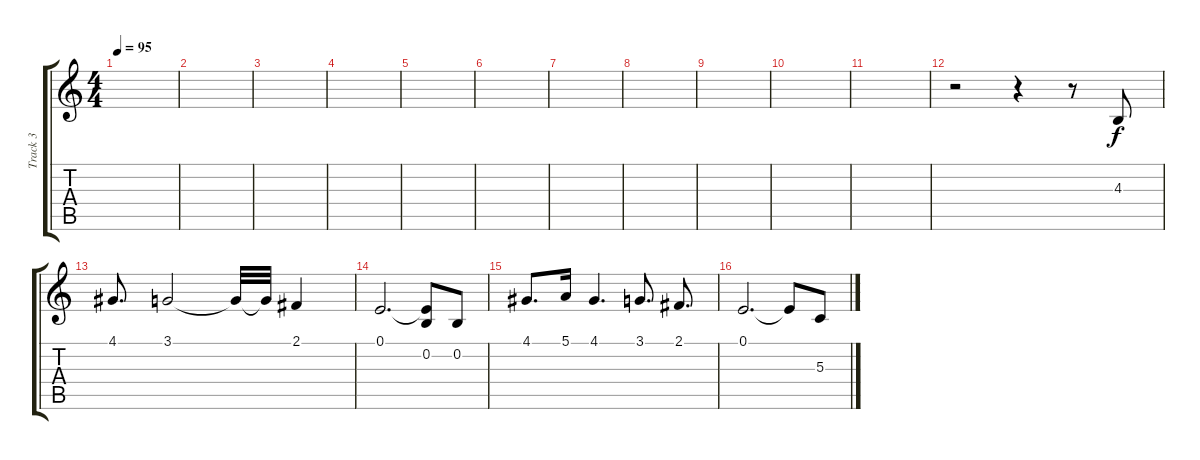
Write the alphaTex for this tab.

\track ("Track 3" "Track 3") {instrument lead1square}
\staff {score tabs}
\tuning (E4 B3 G3 D3 A2 E2) {hide}
\ts (4 4)
\tempo 95
\clef g2
\ks c
|
|
|
|
|
|
|
|
|
|
|
r.2 r.4 r.8 4.3.8 |
4.1.8{d} 3.1.2 3.1{t}.32 3.1{t}.32 2.1.4 |
0.1.2{d} (0.1{t} 0.2).8 0.2.8 |
4.1.8{d} 5.1.16 4.1.4{d} 3.1.8{d} 2.1.8{d} |
0.1.2{d} 0.1{t}.8 5.3.8
